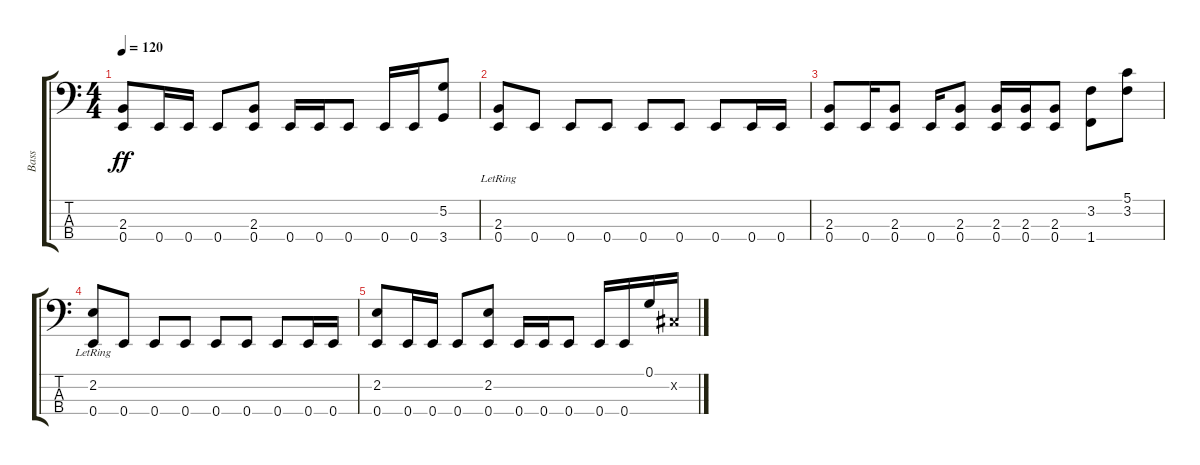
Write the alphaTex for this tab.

\track ("Bass" "Bass") {instrument electricbassfinger}
\staff {score tabs}
\tuning (G2 D2 A1 E1) {hide}
\ts (4 4)
\tempo 120
\clef f4
\ks c
(2.3 0.4).8{dy ff} 0.4.16 0.4.16 0.4.8 (2.3 0.4).8 0.4.16 0.4.16 0.4.8 0.4.16 0.4.16 (5.2 3.4).8 |
(2.3{lr} 0.4).8 0.4.8 0.4.8 0.4.8 0.4.8 0.4.8 0.4.8 0.4.16 0.4.16 |
(2.3 0.4).8 0.4.16 (2.3 0.4).8 0.4.16 (2.3 0.4).8 (2.3 0.4).16 (2.3 0.4).16 (2.3 0.4).8 (3.2 1.4).8 (5.1 3.2).8 |
(2.2{lr} 0.4).8{volume 8} 0.4.8 0.4.8 0.4.8 0.4.8 0.4.8 0.4.8 0.4.16 0.4.16 |
(2.2 0.4).8{volume 0} 0.4.16 0.4.16 0.4.8 (2.2 0.4).8 0.4.16 0.4.16 0.4.8 0.4.16 0.4.16 0.1.16 -1.2{x}.16
